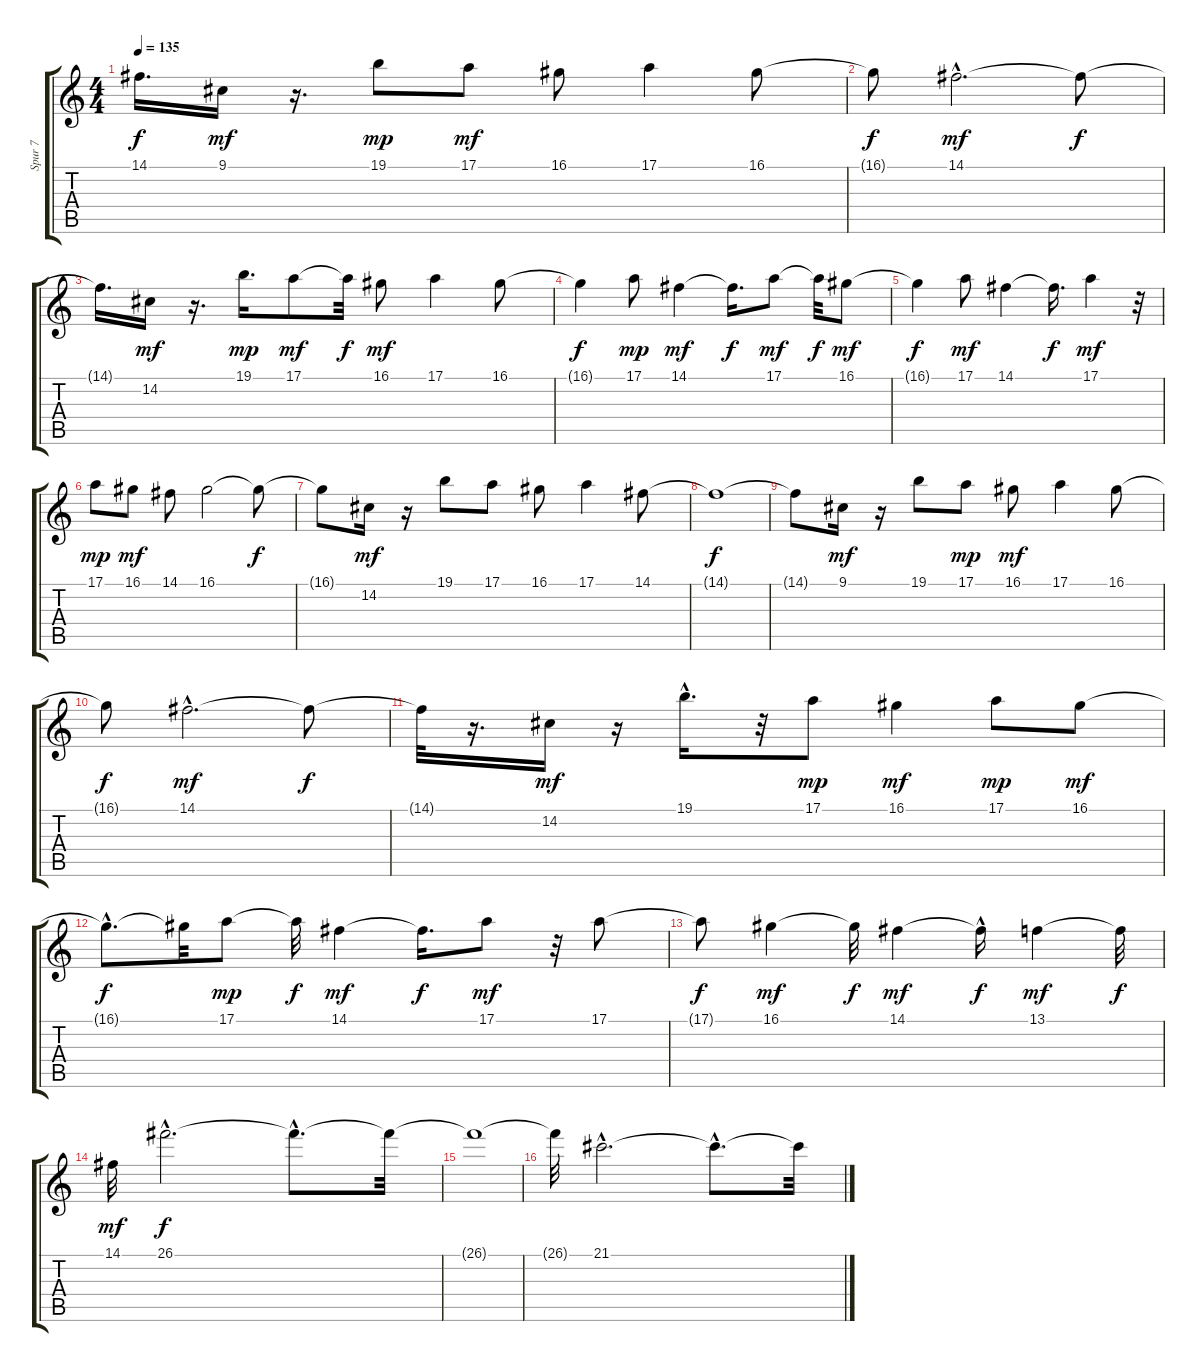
\track ("Spur 7" "Spur 7") {instrument stringensemble1}
\staff {score tabs}
\tuning (E4 B3 G3 D3 A2 E2) {hide}
\ts (4 4)
\tempo 135
\clef g2
\ks c
14.1{t}.16{d dy f} 9.1.16{dy mf} r.16{d} 19.1.8{dy mp} 17.1.8{dy mf} 16.1.8 17.1.4 16.1.8 |
16.1{t}.8{dy f} 14.1{hac}.2{d dy mf} 14.1{t}.8{dy f} |
14.1{t}.16{d} 14.2.16{dy mf} r.16{d} 19.1.16{d dy mp} 17.1.8{dy mf} 17.1{t}.32{dy f} 16.1.8{dy mf} 17.1.4 16.1.8 |
16.1{t}.4{dy f} 17.1.8{dy mp} 14.1.4{dy mf} 14.1{t}.16{d dy f} 17.1.8{dy mf} 17.1{t}.32{dy f} 16.1.8{dy mf} |
16.1{t}.4{dy f} 17.1.8{dy mf} 14.1.4 14.1{t}.16{d dy f} 17.1.4{dy mf} r.32 |
17.1.8{dy mp} 16.1.8{dy mf} 14.1.8 16.1.2 16.1{t}.8{dy f} |
16.1{t}.8 14.2.16{dy mf} r.16 19.1.8 17.1.8 16.1.8 17.1.4 14.1.8 |
14.1{t}.1{dy f} |
14.1{t}.8 9.1.16{dy mf} r.16 19.1.8 17.1.8{dy mp} 16.1.8{dy mf} 17.1.4 16.1.8 |
16.1{t}.8{dy f} 14.1{hac}.2{d dy mf} 14.1{t}.8{dy f} |
14.1{t}.32 r.16{d} 14.2.16{dy mf} r.16 19.1{hac}.16{d} r.32 17.1.8{dy mp} 16.1.4{dy mf} 17.1.8{dy mp} 16.1.8{dy mf} |
16.1{hac t}.8{d dy f} 16.1{t}.32 17.1.8{dy mp} 17.1{t}.32{dy f} 14.1.4{dy mf} 14.1{t}.16{d dy f} 17.1.8{dy mf} r.32 17.1.8 |
17.1{t}.8{dy f} 16.1.4{dy mf} 16.1{t}.32{dy f} 14.1.4{dy mf} 14.1{hac t}.16{dy f} 13.1.4{dy mf} 13.1{t}.32{dy f} |
14.1.32{dy mf} 26.1{hac}.2{d dy f} 26.1{hac t}.8{d} 26.1{t}.32 |
26.1{t}.1 |
26.1{t}.32 21.1{hac}.2{d} 21.1{hac t}.8{d} 21.1{t}.32
